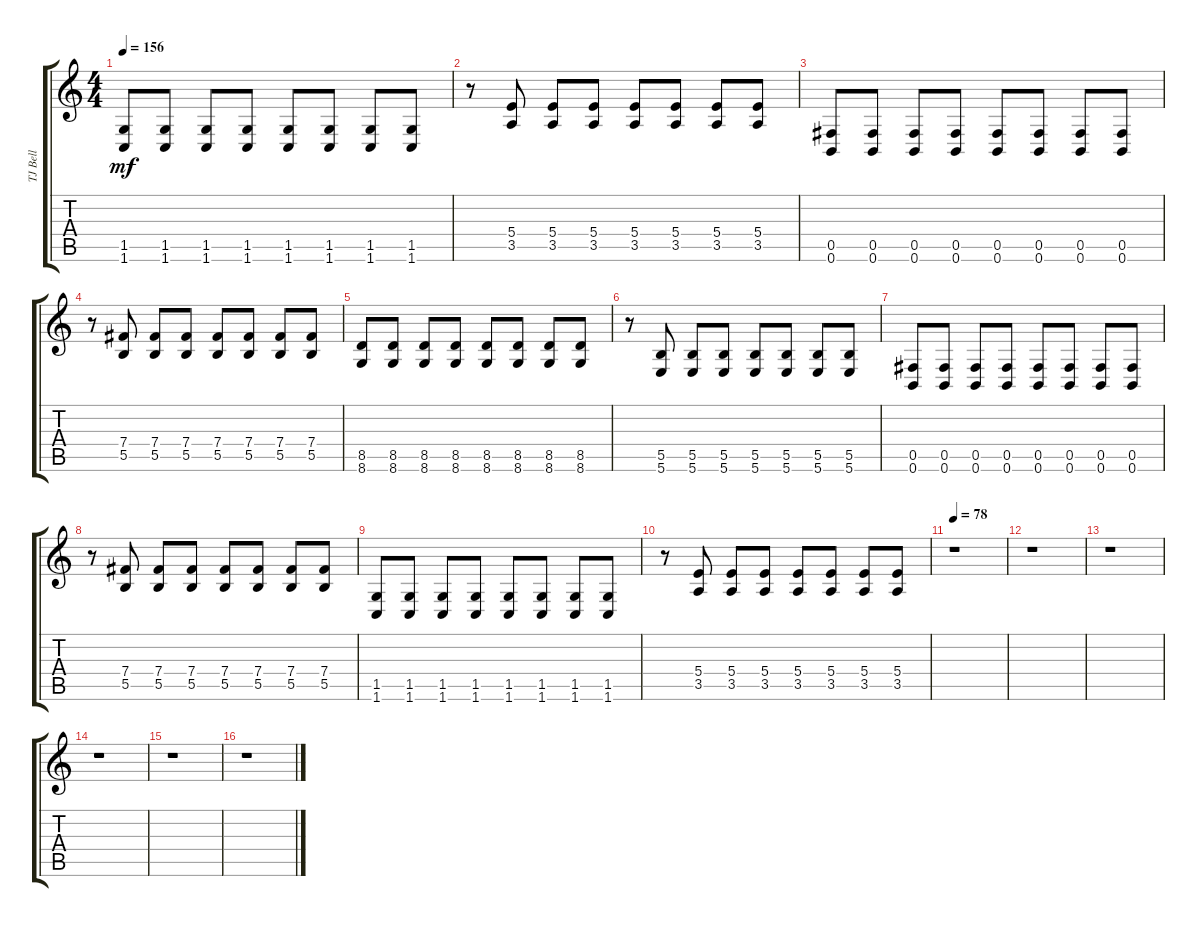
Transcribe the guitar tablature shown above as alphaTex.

\track ("TJ Bell" "TJ Bell") {instrument distortionguitar}
\staff {score tabs}
\tuning (Db4 Ab3 E3 B2 Gb2 B1) {hide}
\ts (4 4)
\tempo 156
\clef g2
\ks c
(1.5 1.6).8{dy mf} (1.5 1.6).8 (1.5 1.6).8 (1.5 1.6).8 (1.5 1.6).8 (1.5 1.6).8 (1.5 1.6).8 (1.5 1.6).8 |
r.8 (5.4 3.5).8 (5.4 3.5).8 (5.4 3.5).8 (5.4 3.5).8 (5.4 3.5).8 (5.4 3.5).8 (5.4 3.5).8 |
(0.5 0.6).8 (0.5 0.6).8 (0.5 0.6).8 (0.5 0.6).8 (0.5 0.6).8 (0.5 0.6).8 (0.5 0.6).8 (0.5 0.6).8 |
r.8 (7.4 5.5).8 (7.4 5.5).8 (7.4 5.5).8 (7.4 5.5).8 (7.4 5.5).8 (7.4 5.5).8 (7.4 5.5).8 |
(8.5 8.6).8 (8.5 8.6).8 (8.5 8.6).8 (8.5 8.6).8 (8.5 8.6).8 (8.5 8.6).8 (8.5 8.6).8 (8.5 8.6).8 |
r.8 (5.5 5.6).8 (5.5 5.6).8 (5.5 5.6).8 (5.5 5.6).8 (5.5 5.6).8 (5.5 5.6).8 (5.5 5.6).8 |
(0.5 0.6).8 (0.5 0.6).8 (0.5 0.6).8 (0.5 0.6).8 (0.5 0.6).8 (0.5 0.6).8 (0.5 0.6).8 (0.5 0.6).8 |
r.8 (7.4 5.5).8 (7.4 5.5).8 (7.4 5.5).8 (7.4 5.5).8 (7.4 5.5).8 (7.4 5.5).8 (7.4 5.5).8 |
(1.5 1.6).8 (1.5 1.6).8 (1.5 1.6).8 (1.5 1.6).8 (1.5 1.6).8 (1.5 1.6).8 (1.5 1.6).8 (1.5 1.6).8 |
r.8 (5.4 3.5).8 (5.4 3.5).8 (5.4 3.5).8 (5.4 3.5).8 (5.4 3.5).8 (5.4 3.5).8 (5.4 3.5).8 |
\tempo 78
r.1 |
r.1 |
r.1 |
r.1 |
r.1 |
r.1
